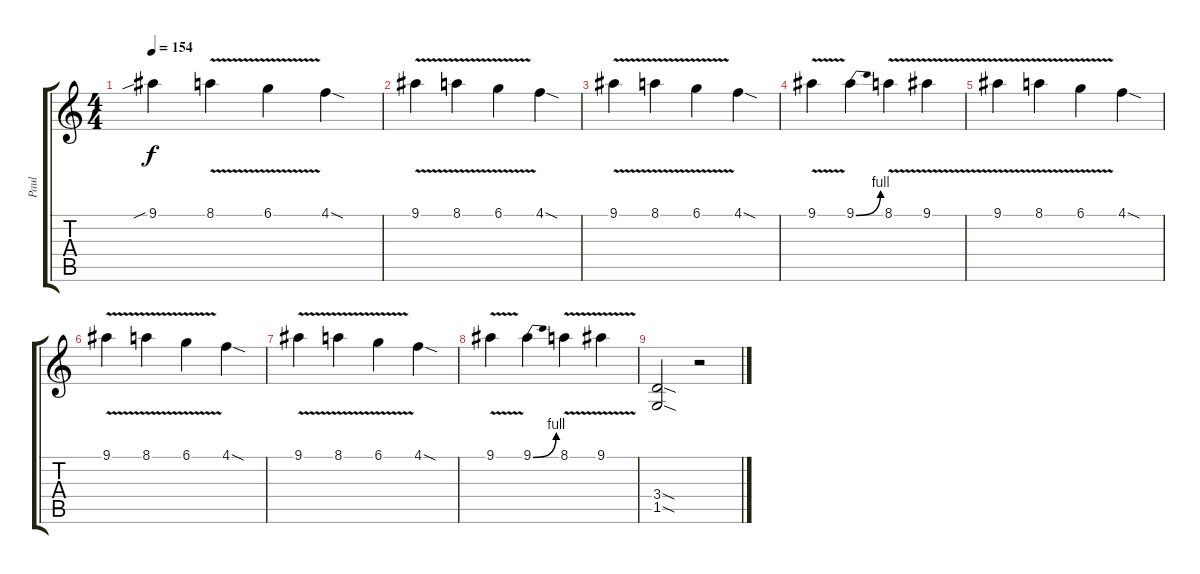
\track ("Paul" "Paul") {instrument distortionguitar}
\staff {score tabs}
\tuning (Db4 Ab3 E3 B2 Gb2 Db2) {hide}
\ts (4 4)
\tempo 154
\clef g2
\ks c
9.1{sib}.4{dy f} 8.1{v}.4 6.1{v}.4 4.1{sod}.4 |
9.1{v}.4 8.1{v}.4 6.1{v}.4 4.1{sod}.4 |
9.1{v}.4 8.1{v}.4 6.1{v}.4 4.1{sod}.4 |
9.1{v}.4 9.1{be (bend 0 0 60 4)}.4 8.1{v}.4 9.1{v}.4 |
9.1{v}.4 8.1{v}.4 6.1{v}.4 4.1{sod}.4 |
9.1{v}.4 8.1{v}.4 6.1{v}.4 4.1{sod}.4 |
9.1{v}.4 8.1{v}.4 6.1{v}.4 4.1{sod}.4 |
9.1{v}.4 9.1{be (bend 0 0 60 4)}.4 8.1{v}.4 9.1{v}.4 |
(3.4{sod} 1.5{sod}).2 r.2
